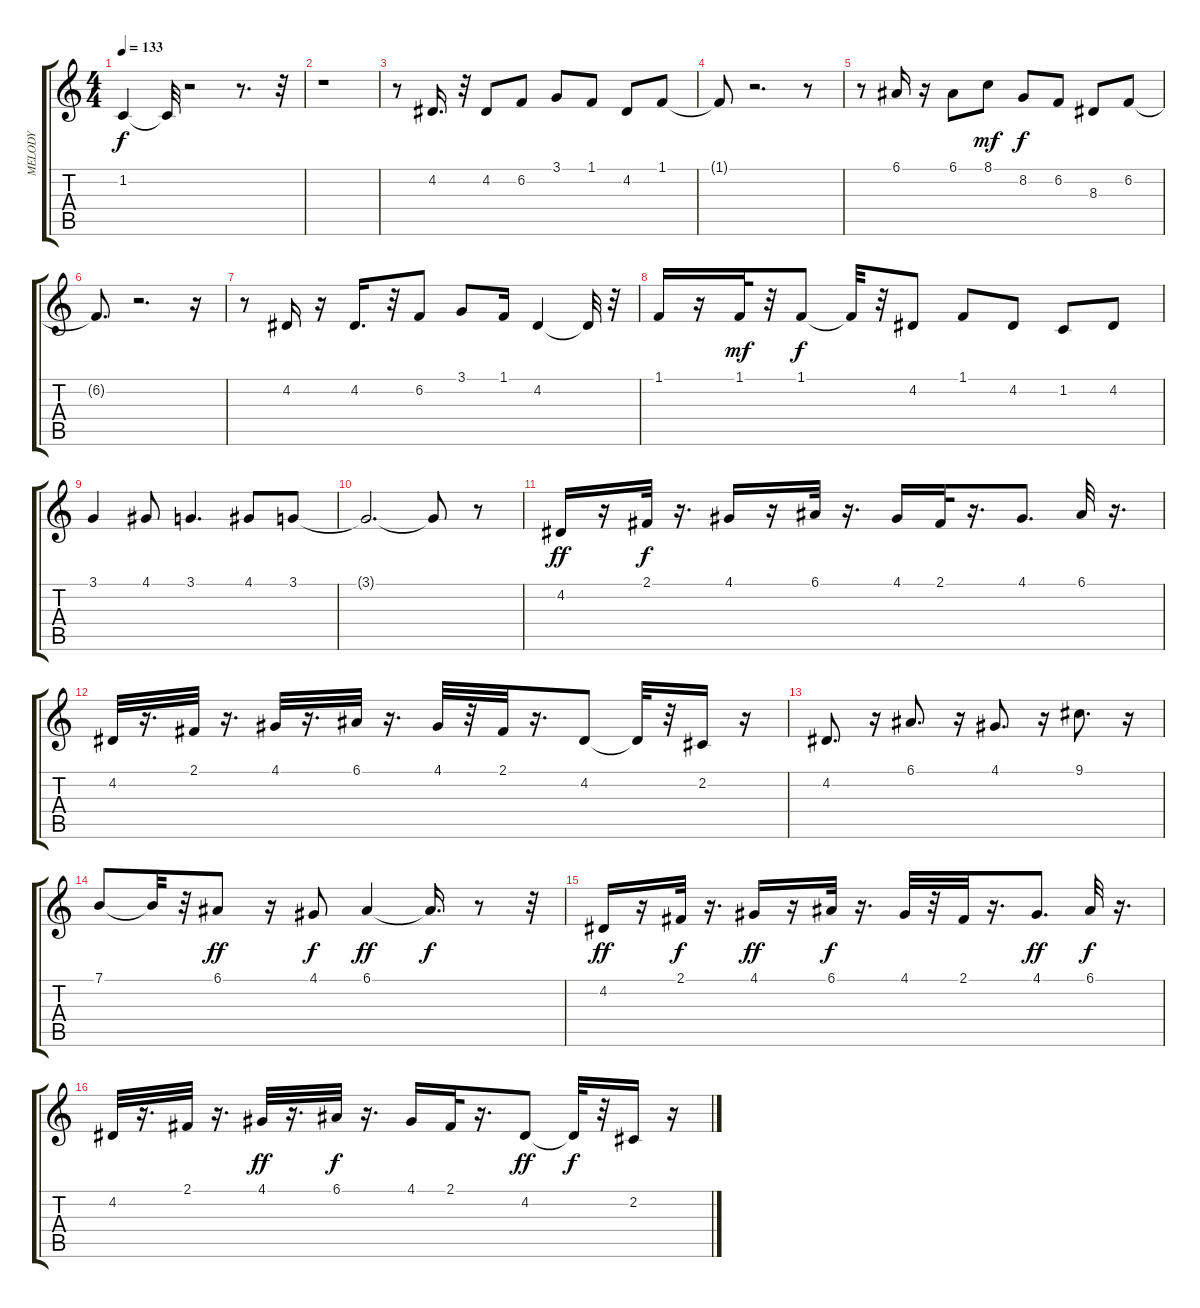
\track ("MELODY                              " "MELODY    ") {instrument flute}
\staff {score tabs}
\tuning (E4 B3 G3 D3 A2 E2) {hide}
\ts (4 4)
\tempo 133
\clef g2
\ks c
1.2{t}.4{dy f} 1.2{t}.32 r.2 r.8{d} r.32 |
r.1 |
r.8 4.2.16{d} r.32 4.2.8 6.2.8 3.1.8 1.1.8 4.2.8 1.1.8 |
1.1{t}.8 r.2{d} r.8 |
r.8 6.1.16 r.16 6.1.8 8.1.8{dy mf} 8.2.8{dy f} 6.2.8 8.3.8 6.2.8 |
6.2{t}.8{d} r.2{d} r.16 |
r.8 4.2.16 r.16 4.2.16{d} r.32 6.2.8 3.1.8 1.1.16 4.2.4 4.2{t}.32 r.32 |
1.1.16 r.16 1.1.32{dy mf} r.32 1.1.8{dy f} 1.1{t}.32 r.32 4.2.8 1.1.8 4.2.8 1.2.8 4.2.8 |
3.1.4 4.1.8 3.1.4{d} 4.1.8 3.1.8 |
3.1{t}.2{d} 3.1{t}.8 r.8 |
4.2.16{dy ff} r.16 2.1.32{dy f} r.16{d} 4.1.16 r.16 6.1.32 r.16{d} 4.1.16 2.1.32 r.16{d} 4.1.8{d} 6.1.32 r.16{d} |
4.2.32 r.16{d} 2.1.32 r.16{d} 4.1.32 r.16{d} 6.1.32 r.16{d} 4.1.32 r.32 2.1.32 r.16{d} 4.2.8 4.2{t}.32 r.32 2.2.16 r.16 |
4.2.8{d} r.16 6.1.8{d} r.16 4.1.8{d} r.16 9.1.8{d} r.16 |
7.1.8 7.1{t}.32 r.32 6.1.8{dy ff} r.16 4.1.8{dy f} 6.1.4{dy ff} 6.1{t}.16{d dy f} r.8 r.32 |
4.2.16{dy ff} r.16 2.1.32{dy f} r.16{d} 4.1.16{dy ff} r.16 6.1.32{dy f} r.16{d} 4.1.32 r.32 2.1.32 r.16{d} 4.1.8{d dy ff} 6.1.32{dy f} r.16{d} |
4.2.32 r.16{d} 2.1.32 r.16{d} 4.1.32{dy ff} r.16{d} 6.1.32{dy f} r.16{d} 4.1.16 2.1.32 r.16{d} 4.2.8{dy ff} 4.2{t}.32{dy f} r.32 2.2.16 r.16
